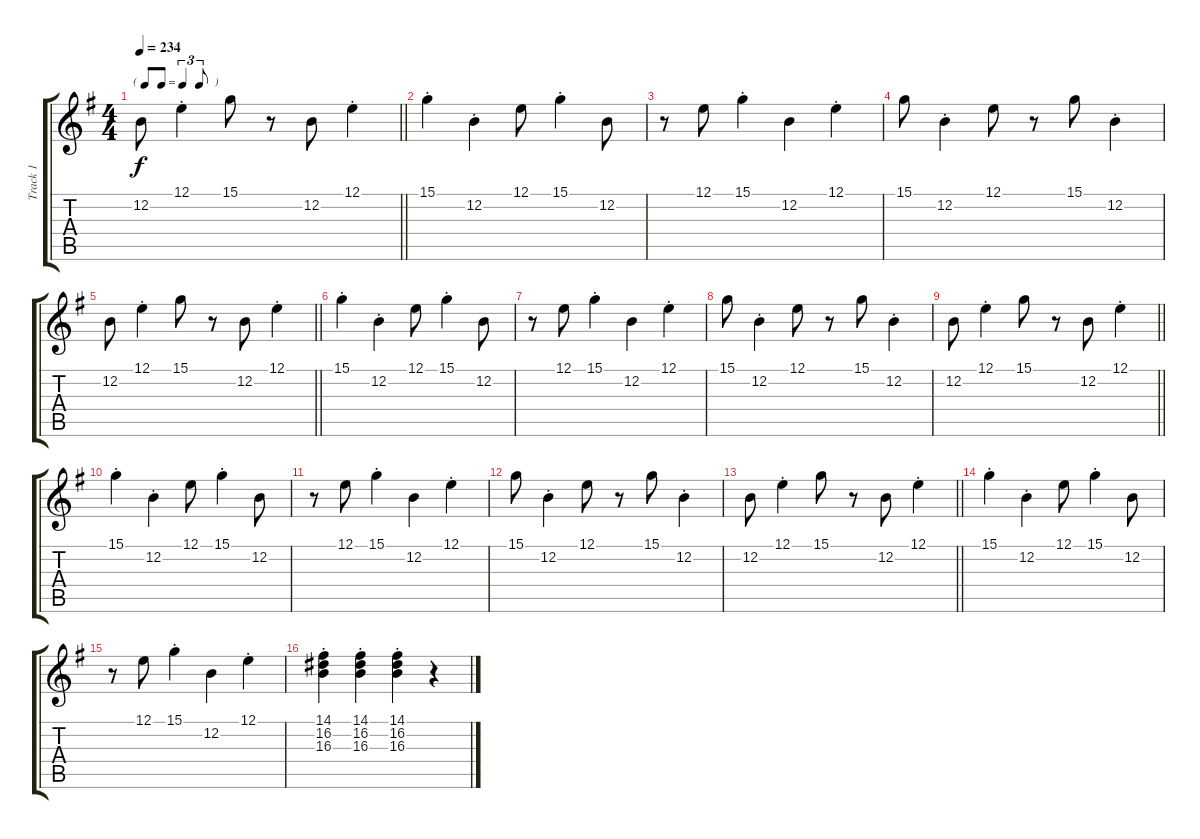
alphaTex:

\track ("Track 1" "Track 1") {instrument electricpiano1}
\staff {score tabs}
\tuning (E4 B3 G3 D3 A2 E2) {hide}
\ts (4 4)
\tf triplet8th
\tempo 234
\clef g2
\barLineRight lightlight
\ks g
12.2.8{dy f} 12.1{st}.4 15.1.8 r.8 12.2.8 12.1{st}.4 |
15.1{st}.4 12.2{st}.4 12.1.8 15.1{st}.4 12.2.8 |
r.8 12.1.8 15.1{st}.4 12.2.4 12.1{st}.4 |
15.1.8 12.2{st}.4 12.1.8 r.8 15.1.8 12.2{st}.4 |
\barLineRight lightlight
12.2.8 12.1{st}.4 15.1.8 r.8 12.2.8 12.1{st}.4 |
15.1{st}.4 12.2{st}.4 12.1.8 15.1{st}.4 12.2.8 |
r.8 12.1.8 15.1{st}.4 12.2.4 12.1{st}.4 |
15.1.8 12.2{st}.4 12.1.8 r.8 15.1.8 12.2{st}.4 |
\barLineRight lightlight
12.2.8 12.1{st}.4 15.1.8 r.8 12.2.8 12.1{st}.4 |
15.1{st}.4 12.2{st}.4 12.1.8 15.1{st}.4 12.2.8 |
r.8 12.1.8 15.1{st}.4 12.2.4 12.1{st}.4 |
15.1.8 12.2{st}.4 12.1.8 r.8 15.1.8 12.2{st}.4 |
\barLineRight lightlight
12.2.8 12.1{st}.4 15.1.8 r.8 12.2.8 12.1{st}.4 |
15.1{st}.4 12.2{st}.4 12.1.8 15.1{st}.4 12.2.8 |
r.8 12.1.8 15.1{st}.4 12.2.4 12.1{st}.4 |
(14.1{st} 16.2{st} 16.3{st}).4 (14.1{st} 16.2{st} 16.3{st}).4 (14.1{st} 16.2{st} 16.3{st}).4 r.4
